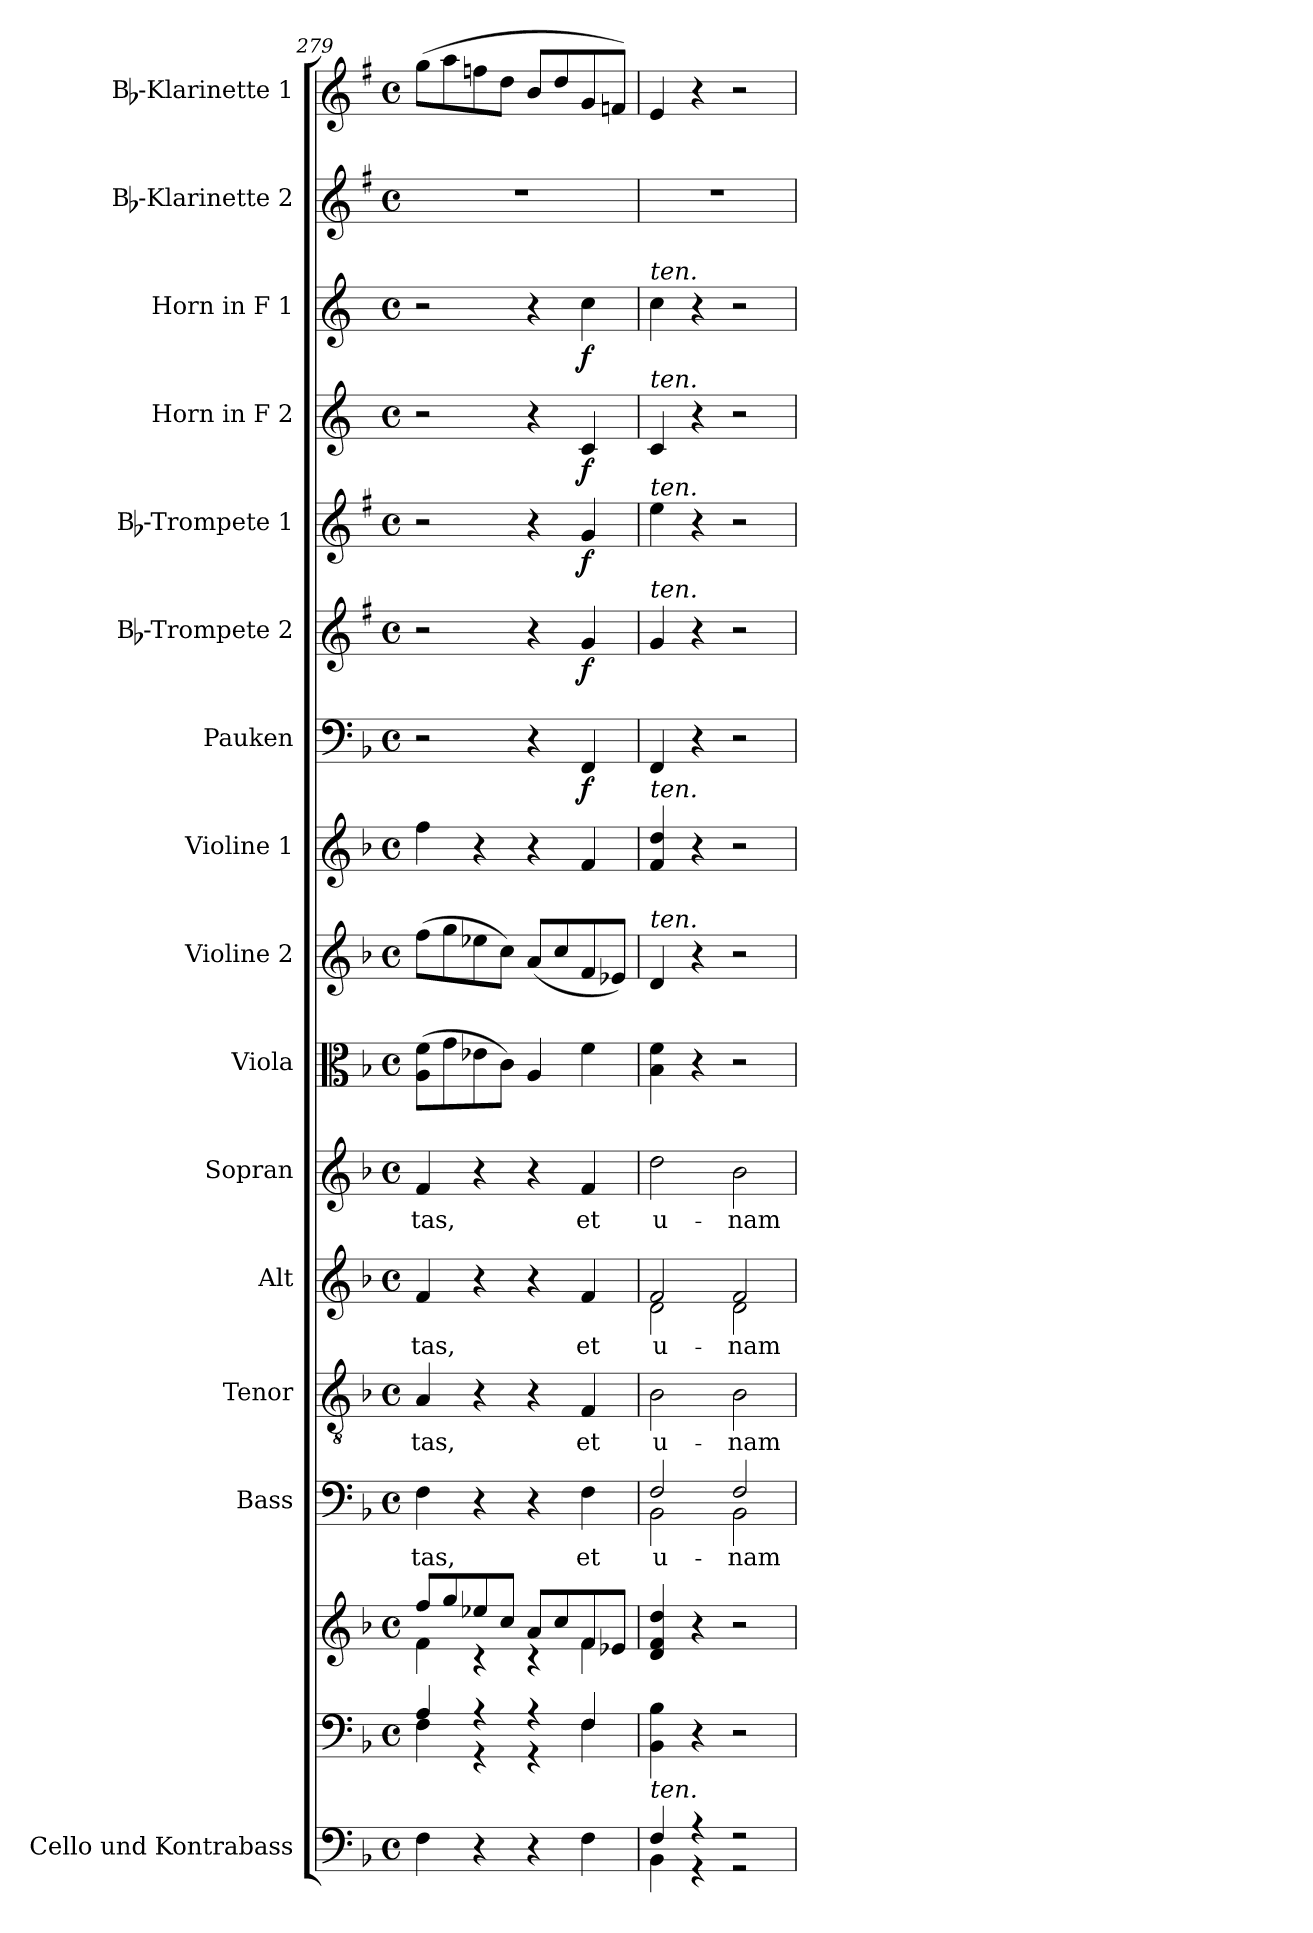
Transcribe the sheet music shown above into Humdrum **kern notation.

**kern	**kern	**kern	**kern	**text	**kern	**text	**kern	**text	**kern	**text	**kern	**kern	**kern	**kern	**dynam	**kern	**dynam	**kern	**dynam	**kern	**dynam	**kern	**dynam	**kern	**kern
*part16	*part15	*part15	*part14	*part14	*part13	*part13	*part12	*part12	*part11	*part11	*part10	*part9	*part8	*part7	*part7	*part6	*part6	*part5	*part5	*part4	*part4	*part3	*part3	*part2	*part1
*staff17	*staff16	*staff15	*staff14	*staff14	*staff13	*staff13	*staff12	*staff12	*staff11	*staff11	*staff10	*staff9	*staff8	*staff7	*staff7	*staff6	*staff6	*staff5	*staff5	*staff4	*staff4	*staff3	*staff3	*staff2	*staff1
*I"Cello und Kontrabass	*	*	*I"Bass	*	*I"Tenor	*	*I"Alt	*	*I"Sopran	*	*I"Viola	*I"Violine 2	*I"Violine 1	*I"Pauken	*	*I"Bb-Trompete 2	*	*I"Bb-Trompete 1	*	*I"Horn in F 2	*	*I"Horn in F 1	*	*I"Bb-Klarinette 2	*I"Bb-Klarinette 1
*I'Kb.	*	*	*I'B.	*	*I'T.	*	*I'A.	*	*I'S.	*	*I'Vla.	*I'Vl. 2	*I'Vl. 1	*I'Pk.	*	*I'Bb Trp. 2	*	*I'Bb Trp. 1	*	*	*	*	*	*I'Bb Kl. 2	*I'Bb Kl. 1
!!LO:PB:g=z
*clefF4	*clefF4	*clefG2	*clefF4	*	*clefGv2	*	*clefG2	*	*clefG2	*	*clefC3	*clefG2	*clefG2	*clefF4	*	*clefG2	*	*clefG2	*	*clefG2	*	*clefG2	*	*clefG2	*clefG2
*ITrd7c12	*	*	*	*	*	*	*	*	*	*	*	*	*	*	*	*ITrd1c2	*	*ITrd1c2	*	*ITrd4c7	*	*ITrd4c7	*	*ITrd1c2	*ITrd1c2
*k[b-]	*k[b-]	*k[b-]	*k[b-]	*	*k[b-]	*	*k[b-]	*	*k[b-]	*	*k[b-]	*k[b-]	*k[b-]	*k[b-]	*	*k[b-]	*	*k[b-]	*	*k[b-]	*	*k[b-]	*	*k[b-]	*k[b-]
*F:	*F:	*F:	*F:	*	*F:	*	*F:	*	*F:	*	*F:	*F:	*F:	*F:	*	*F:	*	*F:	*	*F:	*	*F:	*	*F:	*F:
*M4/4	*M4/4	*M4/4	*M4/4	*	*M4/4	*	*M4/4	*	*M4/4	*	*M4/4	*M4/4	*M4/4	*M4/4	*	*M4/4	*	*M4/4	*	*M4/4	*	*M4/4	*	*M4/4	*M4/4
*met(c)	*met(c)	*met(c)	*met(c)	*	*met(c)	*	*met(c)	*	*met(c)	*	*met(c)	*met(c)	*met(c)	*met(c)	*	*met(c)	*	*met(c)	*	*met(c)	*	*met(c)	*	*met(c)	*met(c)
=279	=279	=279	=279	=279	=279	=279	=279	=279	=279	=279	=279	=279	=279	=279	=279	=279	=279	=279	=279	=279	=279	=279	=279	=279	=279
*	*^	*^	*	*	*	*	*	*	*	*	*	*	*	*	*	*	*	*	*	*	*	*	*	*	*
!	!	!	!	!	!	!LO:LY:b	!	!LO:LY:b	!	!LO:LY:b	!	!LO:LY:b	!	!	!	!	!	!	!	!	!	!	!	!	!	!	!
4FF\	4A/	4F\	8ff!/L	4f\	4F\	-tas,	4A/	-tas,	4f/	-tas,	4f/	-tas,	(>8A\ 8f\L	(>8ff\L	4ff\	2r	.	2r	.	2r	.	2r	.	2r	.	1r	(>8ff\L
.	.	.	8gg!/	.	.	.	.	.	.	.	.	.	8g\	8gg\	.	.	.	.	.	.	.	.	.	.	.	.	8gg\
4r	4r	4r	8ee-X!/	4rc	4r	.	4r	.	4r	.	4r	.	8e-X\	8ee-X\	4r	.	.	.	.	.	.	.	.	.	.	.	8ee-X\
.	.	.	8cc!/J	.	.	.	.	.	.	.	.	.	8c\J)	8cc\J)	.	.	.	.	.	.	.	.	.	.	.	.	8cc\J
4r	4r	4r	8a!/L	4rc	4r	.	4r	.	4r	.	4r	.	4A/	(<8a/L	4r	4r	.	4r	.	4r	.	4r	.	4r	.	.	8a/L
.	.	.	8cc!/	.	.	.	.	.	.	.	.	.	.	8cc/	.	.	.	.	.	.	.	.	.	.	.	.	8cc/
!	!	!	!	!	!	!LO:LY:b	!	!LO:LY:b	!	!LO:LY:b	!	!LO:LY:b	!	!	!	!	!LO:DY:b	!	!LO:DY:b	!	!LO:DY:b	!	!LO:DY:b	!	!LO:DY:b	!	!
4FF\	4F/	4F\	8f!/	4f\	4F\	et	4F/	et	4f/	et	4f/	et	4f\	8f/	4f/	4FF/	f	4f/	f	4f/	f	4F/	f	4f\	f	.	8f/
.	.	.	8e-X!/J	.	.	.	.	.	.	.	.	.	.	8e-X/J)	.	.	.	.	.	.	.	.	.	.	.	.	8e-X/J)
*	*v	*v	*	*	*	*	*	*	*	*	*	*	*	*	*	*	*	*	*	*	*	*	*	*	*	*	*
*	*	*v	*v	*	*	*	*	*	*	*	*	*	*	*	*	*	*	*	*	*	*	*	*	*	*	*
=280	=280	=280	=280	=280	=280	=280	=280	=280	=280	=280	=280	=280	=280	=280	=280	=280	=280	=280	=280	=280	=280	=280	=280	=280	=280
*^	*	*	*	*	*	*	*	*	*	*	*	*	*	*	*	*	*	*	*	*	*	*	*	*	*
!	!	!	!	!	!	!	!	!	!	!	!	!	!	!	!	!	!	!	!	!	!	!	!LO:TX:a:i:t=ten.	!	!	!
!	!	!	!	!	!	!	!	!	!	!	!	!	!	!	!	!	!	!	!	!	!LO:TX:a:i:t=ten.	!	!	!	!	!
!	!	!	!	!	!	!	!	!	!	!	!	!	!	!	!	!	!	!	!LO:TX:a:i:t=ten.	!	!	!	!	!	!	!
!	!	!	!	!	!	!	!	!	!	!	!	!	!	!	!	!	!LO:TX:a:i:t=ten.	!	!	!	!	!	!	!	!	!
!	!	!	!	!	!	!	!	!	!	!	!	!	!	!LO:TX:a:i:t=ten.	!	!	!	!	!	!	!	!	!	!	!	!
!	!	!	!	!	!	!	!	!	!	!	!	!	!LO:TX:a:i:t=ten.	!	!	!	!	!	!	!	!	!	!	!	!	!
!LO:TX:a:i:t=ten.	!	!	!	!	!	!	!	!	!	!	!	!	!	!	!	!	!	!	!	!	!	!	!	!	!	!
!	!	!	!	!	!LO:LY:b	!	!LO:LY:b	!	!LO:LY:b	!	!LO:LY:b	!	!	!	!	!	!	!	!	!	!	!	!	!	!	!
*	*	*	*	*^	*	*	*	*^	*	*	*	*	*	*	*	*	*	*	*	*	*	*	*	*	*	*
4FF/	4BBB-\	4BB-\ 4B-\	4d/ 4f/ 4dd/	2F/	2BB-\	u-	2B-\	u-	2f/	2d\	u-	2dd\	u-	4B-\ 4f\	4d/	4f/ 4dd/	4FF/	.	4f/	.	4dd\	.	4F/	.	4f\	.	1r	4d/
4r	4r	4r	4r	.	.	.	.	.	.	.	.	.	.	4r	4r	4r	4r	.	4r	.	4r	.	4r	.	4r	.	.	4r
!	!	!	!	!	!	!LO:LY:b	!	!LO:LY:b	!	!	!LO:LY:b	!	!LO:LY:b	!	!	!	!	!	!	!	!	!	!	!	!	!	!	!
2r	2r	2r	2r	2F/	2BB-\	-nam	2B-\	-nam	2f/	2d\	-nam	2b-\	-nam	2r	2r	2r	2r	.	2r	.	2r	.	2r	.	2r	.	.	2r
*v	*v	*	*	*v	*v	*	*	*	*v	*v	*	*	*	*	*	*	*	*	*	*	*	*	*	*	*	*	*	*
=	=	=	=	=	=	=	=	=	=	=	=	=	=	=	=	=	=	=	=	=	=	=	=	=	=
*-	*-	*-	*-	*-	*-	*-	*-	*-	*-	*-	*-	*-	*-	*-	*-	*-	*-	*-	*-	*-	*-	*-	*-	*-	*-
